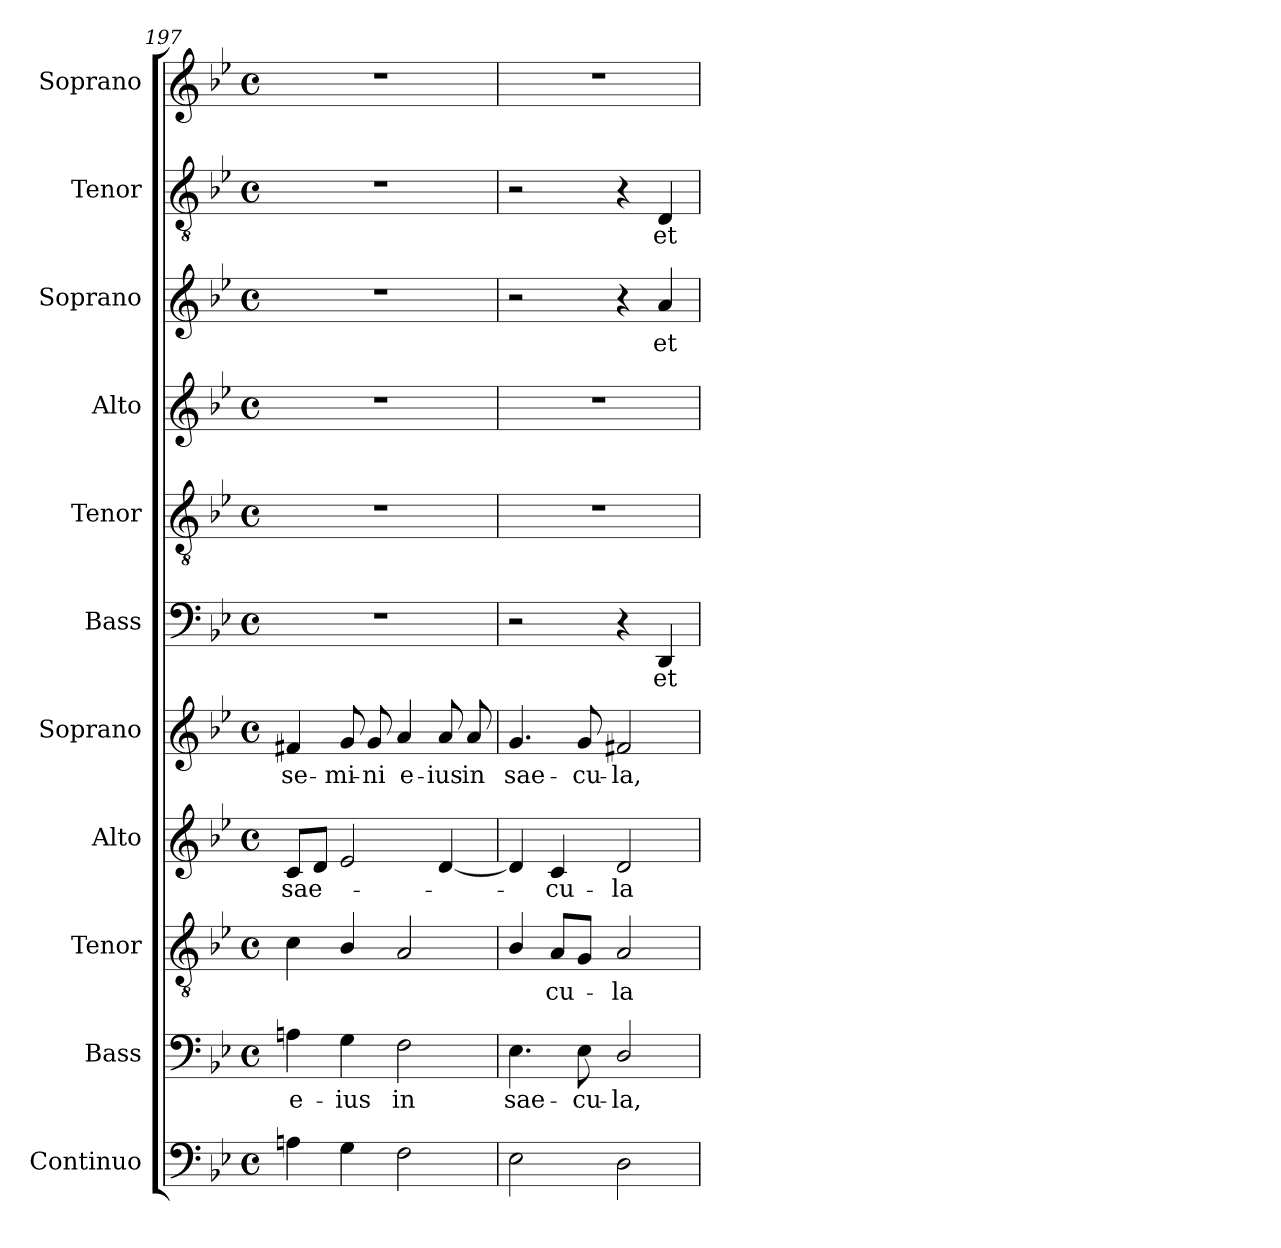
**kern	**kern	**text	**kern	**text	**kern	**text	**kern	**text	**kern	**text	**kern	**kern	**kern	**text	**kern	**text	**kern
*part11	*part10	*part10	*part9	*part9	*part8	*part8	*part7	*part7	*part6	*part6	*part5	*part4	*part3	*part3	*part2	*part2	*part1
*staff11	*staff10	*staff10	*staff9	*staff9	*staff8	*staff8	*staff7	*staff7	*staff6	*staff6	*staff5	*staff4	*staff3	*staff3	*staff2	*staff2	*staff1
*I"Continuo	*I"Bass	*	*I"Tenor	*	*I"Alto	*	*I"Soprano	*	*I"Bass	*	*I"Tenor	*I"Alto	*I"Soprano	*	*I"Tenor	*	*I"Soprano
*I'Cont.	*I'B.	*	*I'T.	*	*I'A.	*	*I'S.	*	*I'B.	*	*I'T.	*I'A.	*I'S.	*	*I'T.	*	*I'S.
*clefF4	*clefF4	*	*clefGv2	*	*clefG2	*	*clefG2	*	*clefF4	*	*clefGv2	*clefG2	*clefG2	*	*clefGv2	*	*clefG2
*	*	*	*ITrd7c12	*	*	*	*	*	*	*	*ITrd7c12	*	*	*	*ITrd7c12	*	*
*k[b-e-]	*k[b-e-]	*	*k[b-e-]	*	*k[b-e-]	*	*k[b-e-]	*	*k[b-e-]	*	*k[b-e-]	*k[b-e-]	*k[b-e-]	*	*k[b-e-]	*	*k[b-e-]
*B-:	*B-:	*	*B-:	*	*B-:	*	*B-:	*	*B-:	*	*B-:	*B-:	*B-:	*	*B-:	*	*B-:
*M4/4	*M4/4	*	*M4/4	*	*M4/4	*	*M4/4	*	*M4/4	*	*M4/4	*M4/4	*M4/4	*	*M4/4	*	*M4/4
*met(c)	*met(c)	*	*met(c)	*	*met(c)	*	*met(c)	*	*met(c)	*	*met(c)	*met(c)	*met(c)	*	*met(c)	*	*met(c)
=197	=197	=197	=197	=197	=197	=197	=197	=197	=197	=197	=197	=197	=197	=197	=197	=197	=197
!	!	!LO:LY:b:color=#000000	!	!	!	!	!	!	!	!	!	!	!	!	!	!	!
!	!	!	!	!	!	!LO:LY:b:color=#000000	!	!	!	!	!	!	!	!	!	!	!
!	!	!	!	!	!	!	!	!LO:LY:b:color=#000000	!	!	!	!	!	!	!	!	!
4Ani\	4Ani\	e-	4Ci\	.	8ci/L	sae-	4f#Xi/	se-	1r	.	1r	1r	1r	.	1r	.	1r
.	.	.	.	.	8di/J	.	.	.	.	.	.	.	.	.	.	.	.
!	!	!LO:LY:b:color=#000000	!	!	!	!	!	!	!	!	!	!	!	!	!	!	!
!	!	!	!	!	!	!	!	!LO:LY:b:color=#000000	!	!	!	!	!	!	!	!	!
4Gi\	4Gi\	-ius	4BB-i/	.	2e-i/	.	8gi/	-mi-	.	.	.	.	.	.	.	.	.
!	!	!	!	!	!	!	!	!LO:LY:b:color=#000000	!	!	!	!	!	!	!	!	!
.	.	.	.	.	.	.	8gi/	-ni	.	.	.	.	.	.	.	.	.
!	!	!LO:LY:b:color=#000000	!	!	!	!	!	!	!	!	!	!	!	!	!	!	!
!	!	!	!	!	!	!	!	!LO:LY:b:color=#000000	!	!	!	!	!	!	!	!	!
2Fi\	2Fi\	in	2AAi/	.	.	.	4ai/	e-	.	.	.	.	.	.	.	.	.
!	!	!	!	!	!	!	!	!LO:LY:b:color=#000000	!	!	!	!	!	!	!	!	!
.	.	.	.	.	[<4di/	.	8ai/	-ius	.	.	.	.	.	.	.	.	.
!	!	!	!	!	!	!	!	!LO:LY:b:color=#000000	!	!	!	!	!	!	!	!	!
.	.	.	.	.	.	.	8ai/	in	.	.	.	.	.	.	.	.	.
!!LO:PB:g=z
=198	=198	=198	=198	=198	=198	=198	=198	=198	=198	=198	=198	=198	=198	=198	=198	=198	=198
!	!	!LO:LY:b:color=#000000	!	!	!	!	!	!	!	!	!	!	!	!	!	!	!
!	!	!	!	!	!	!	!	!LO:LY:b:color=#000000	!	!	!	!	!	!	!	!	!
2E-i\	4.E-i\	sae-	4BB-i/	.	4di/]	.	4.gi/	sae-	2r	.	1r	1r	2r	.	2r	.	1r
!	!	!	!	!LO:LY:b:color=#000000	!	!	!	!	!	!	!	!	!	!	!	!	!
!	!	!	!	!	!	!LO:LY:b:color=#000000	!	!	!	!	!	!	!	!	!	!	!
.	.	.	8AAi/L	-cu-	4ci/	-cu-	.	.	.	.	.	.	.	.	.	.	.
!	!	!LO:LY:b:color=#000000	!	!	!	!	!	!	!	!	!	!	!	!	!	!	!
!	!	!	!	!	!	!	!	!LO:LY:b:color=#000000	!	!	!	!	!	!	!	!	!
.	8E-i\	-cu-	8GGi/J	.	.	.	8gi/	-cu-	.	.	.	.	.	.	.	.	.
!	!	!LO:LY:b:color=#000000	!	!	!	!	!	!	!	!	!	!	!	!	!	!	!
!	!	!	!	!LO:LY:b:color=#000000	!	!	!	!	!	!	!	!	!	!	!	!	!
!	!	!	!	!	!	!LO:LY:b:color=#000000	!	!	!	!	!	!	!	!	!	!	!
!	!	!	!	!	!	!	!	!LO:LY:b:color=#000000	!	!	!	!	!	!	!	!	!
2Di\	2Di/	-la,	2AAi/	-la	2di/	-la	2f#Xi/	-la,	4r	.	.	.	4r	.	4r	.	.
!	!	!	!	!	!	!	!	!	!	!LO:LY:b:color=#000000	!	!	!	!	!	!	!
!	!	!	!	!	!	!	!	!	!	!	!	!	!	!LO:LY:b:color=#000000	!	!	!
!	!	!	!	!	!	!	!	!	!	!	!	!	!	!	!	!LO:LY:b:color=#000000	!
.	.	.	.	.	.	.	.	.	4DDi/	et	.	.	4ai/	et	4DDi/	et	.
=	=	=	=	=	=	=	=	=	=	=	=	=	=	=	=	=	=
*-	*-	*-	*-	*-	*-	*-	*-	*-	*-	*-	*-	*-	*-	*-	*-	*-	*-
